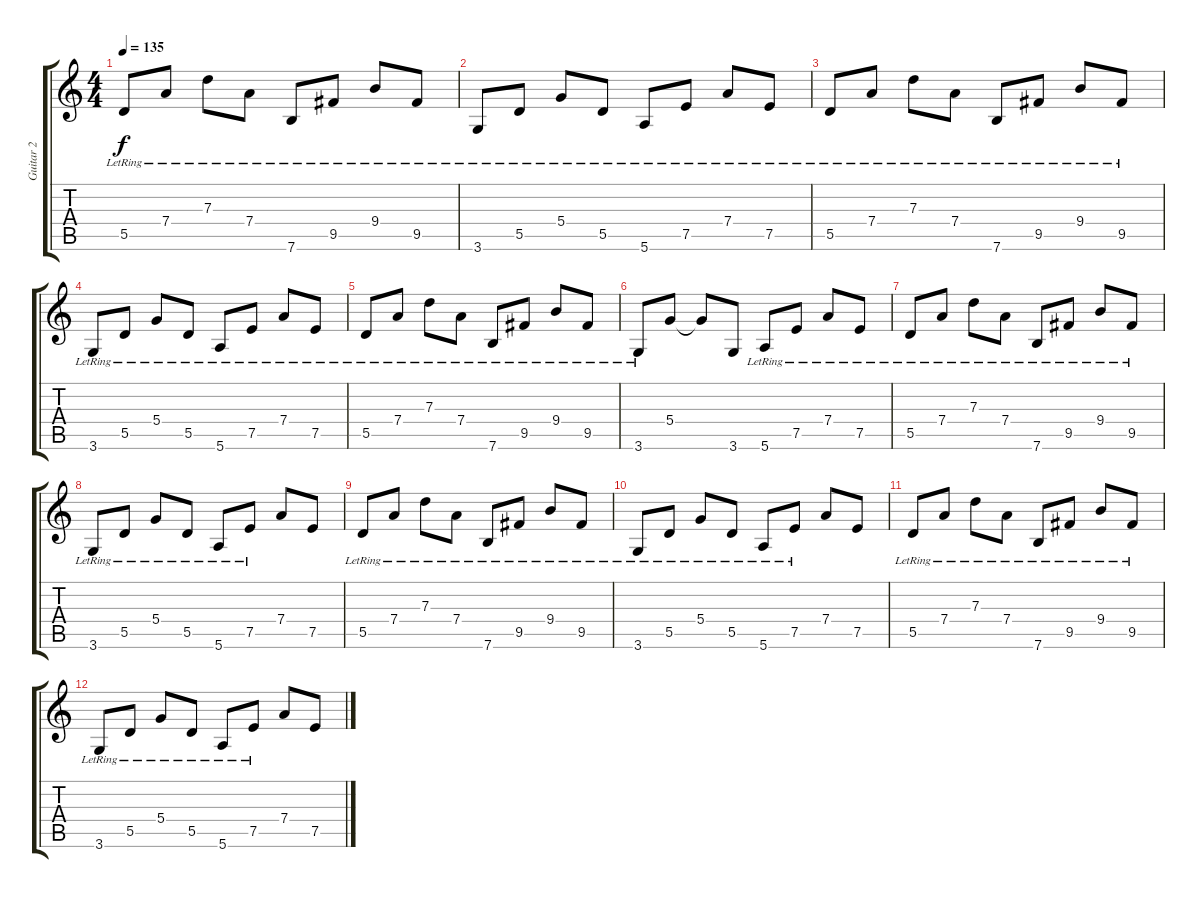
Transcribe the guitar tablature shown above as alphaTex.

\track ("Guitar 2" "Guitar 2") {instrument acousticguitarsteel}
\staff {score tabs}
\tuning (E4 B3 G3 D3 A2 E2) {hide}
\ts (4 4)
\tempo 135
\clef g2
\ks c
5.5{lr}.8{dy f} 7.4{lr}.8 7.3{lr}.8 7.4{lr}.8 7.6{lr}.8 9.5{lr}.8 9.4{lr}.8 9.5{lr}.8 |
3.6{lr}.8 5.5{lr}.8 5.4{lr}.8 5.5{lr}.8 5.6{lr}.8 7.5{lr}.8 7.4{lr}.8 7.5{lr}.8 |
5.5{lr}.8 7.4{lr}.8 7.3{lr}.8 7.4{lr}.8 7.6{lr}.8 9.5{lr}.8 9.4{lr}.8 9.5{lr}.8 |
3.6{lr}.8 5.5{lr}.8 5.4{lr}.8 5.5{lr}.8 5.6{lr}.8 7.5{lr}.8 7.4{lr}.8 7.5{lr}.8 |
5.5{lr}.8 7.4{lr}.8 7.3{lr}.8 7.4{lr}.8 7.6{lr}.8 9.5{lr}.8 9.4{lr}.8 9.5{lr}.8 |
3.6{lr}.8 5.4.8 5.4{t}.8 3.6.8 5.6{lr}.8 7.5{lr}.8 7.4{lr}.8 7.5{lr}.8 |
5.5{lr}.8 7.4{lr}.8 7.3{lr}.8 7.4{lr}.8 7.6{lr}.8 9.5{lr}.8 9.4{lr}.8 9.5{lr}.8 |
3.6{lr}.8 5.5{lr}.8 5.4{lr}.8 5.5{lr}.8 5.6{lr}.8 7.5{lr}.8 7.4.8 7.5.8 |
5.5{lr}.8 7.4{lr}.8 7.3{lr}.8 7.4{lr}.8 7.6{lr}.8 9.5{lr}.8 9.4{lr}.8 9.5{lr}.8 |
3.6{lr}.8 5.5{lr}.8 5.4{lr}.8 5.5{lr}.8 5.6{lr}.8 7.5{lr}.8 7.4.8 7.5.8 |
5.5{lr}.8 7.4{lr}.8 7.3{lr}.8 7.4{lr}.8 7.6{lr}.8 9.5{lr}.8 9.4{lr}.8 9.5{lr}.8 |
3.6{lr}.8 5.5{lr}.8 5.4{lr}.8 5.5{lr}.8 5.6{lr}.8 7.5{lr}.8 7.4.8 7.5.8
